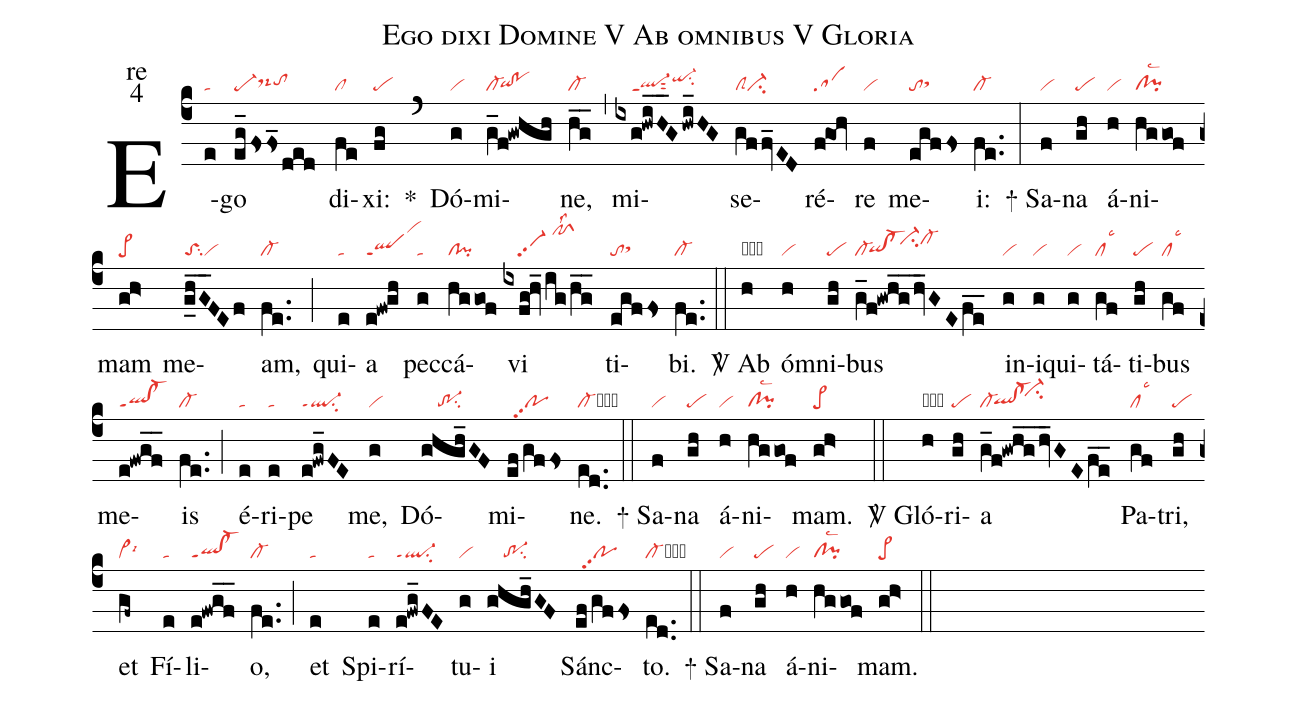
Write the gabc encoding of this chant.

name:Ego dixi Domine V Ab omnibus V Gloria;
office-part:re;
mode:4;
nabc-lines:1;
%%
(c4) E(e|ta)go(eg_/fsfs_ded|pe-ds-hhtohh) di(fe|cl)xi:(fg|pe) <sp>*</sp>(`) Dó(g|vi)mi(g_f!gwhgh|cl-`qihg!pohg)ne,(hg__|cl-) (,) mi(ixg!hwiH__G/hwi_HG|////ql-hgppt1sut2qi-hisu2)se(gffv_ED|clSci-)ré(f@goh|sa)re(f|vi) me(egffs|tosthh)i:(fe..|cl-) (:)
<sp>+</sp> Sa(f|vi)na(gh|pe) á(h|vi)ni(hggof|cl!pilsc2)mam(gh>|pe>) me(g_hG__FEf|toSsu2vi)am,(fe..|cl-) (;) qui(e|ta)a(e!fw!gh|qlppt1vihn) pec(g|ta)cá(hggof|cl!pi)vi(ixfg!hv_/ig/hg__|////vi-pp2/pfShmlss2) ti(egffs|tosthh)bi.(fe..|cl-) (::)

<sp>V/</sp> Ab(h|obvi) óm(h|vi)ni(gh|pe)bus(g_f!gwhg__hv_GEfe__|cl-`qihg!cl-hg``ci-hjcl-hj) in(g|vi)i(g|vi)qui(g|vi)tá(gf|cllsc3)ti(gh|pe)bus(gf|cllsc3) me(e!fwgf__|ql!cl-ppt1)is(fe..|cl-) (;) é(e|ta)ri(e|ta)pe(e!fwg_FE|ql-ppt1su2) me,(g|vi) Dó(ghgh_GF|////tr-1su2)mi(ef/gffs|//popp2)ne.(ed..|cl-cb) (::)
<sp>+</sp> Sa(f|vi)na(gh|pe) á(h|vi)ni(hggof|cl!pilsc2)mam.(gh>|pe>) (::)

<sp>V/</sp> Gló(h|obvi)ri(gh|pe)a(g_f!gwhg__/hv_GEfe__|cl-`qlhg!cl-hg``ci-hj) Pa(gf|cllsc3)tri,(gh|pe) et(gf~|vi>lsi6) Fí(e|ta)li(e!fwgf__|ql!cl-ppt1)o,(fe..|cl-) (;) et(e|ta) Spi(e|ta)rí(e!fwg_FE|ql-ppt1su2)tu(g|vi)i(ghgh_GF|////tr-1su2) Sánc(ef/gffs|//popp2)to.(ed..|cl-cb) (::)
<sp>+</sp> Sa(f|vi)na(gh|pe) á(h|vi)ni(hggof|cl!pilsc2)mam.(gh>|pe>) (::)
